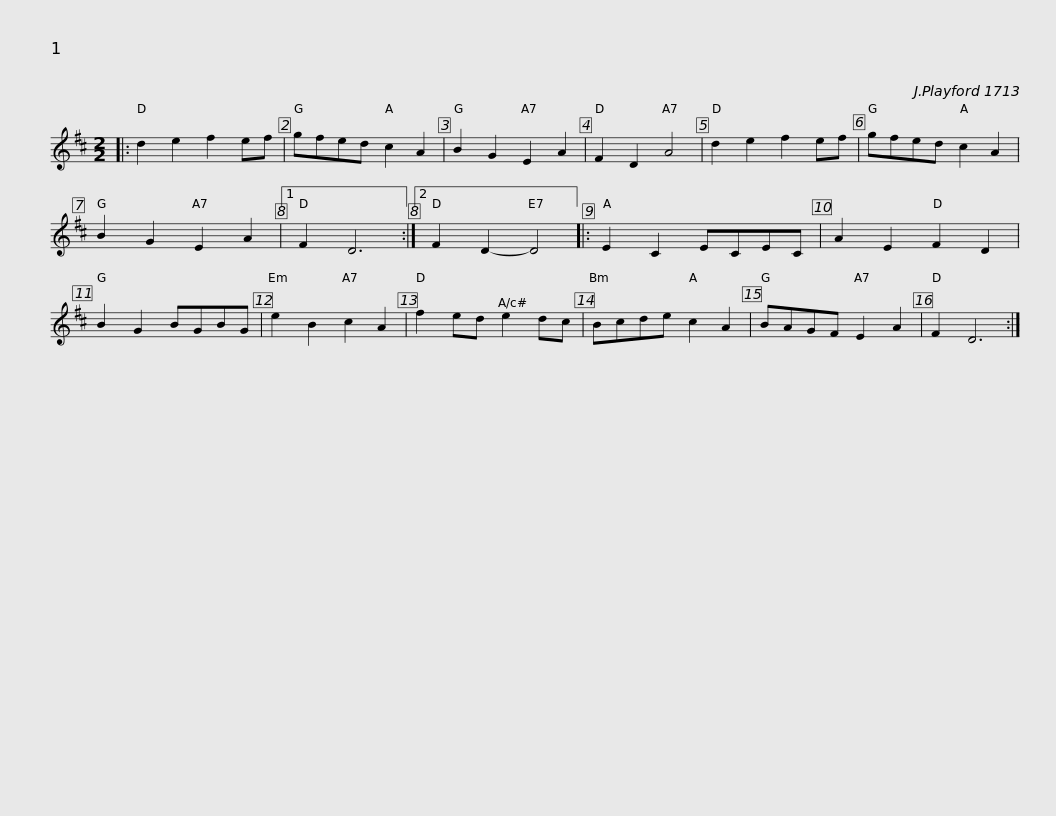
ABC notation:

X:1
L:1/8
M:2/2
I:linebreak $
K:D
V:1 treble
V:1
|: d2 e2 f2 ef | gfed c2 A2 | B2 G2 E2 A2 | F2 D2 A4 | d2 e2 f2 ef | %5
 gfed c2 A2 | B2 G2 E2 A2 |1 F2 D6 :|2 F2 D2- D4 |:$ E2 C2 ECEC | %10
 A2 E2 F2 D2 | B2 G2 BGBG | e2 B2 c2 A2 | f2 ed e2 dc | Bcde c2 A2 | %15
 BAGF E2 A2 | F2 D6 :| %17
